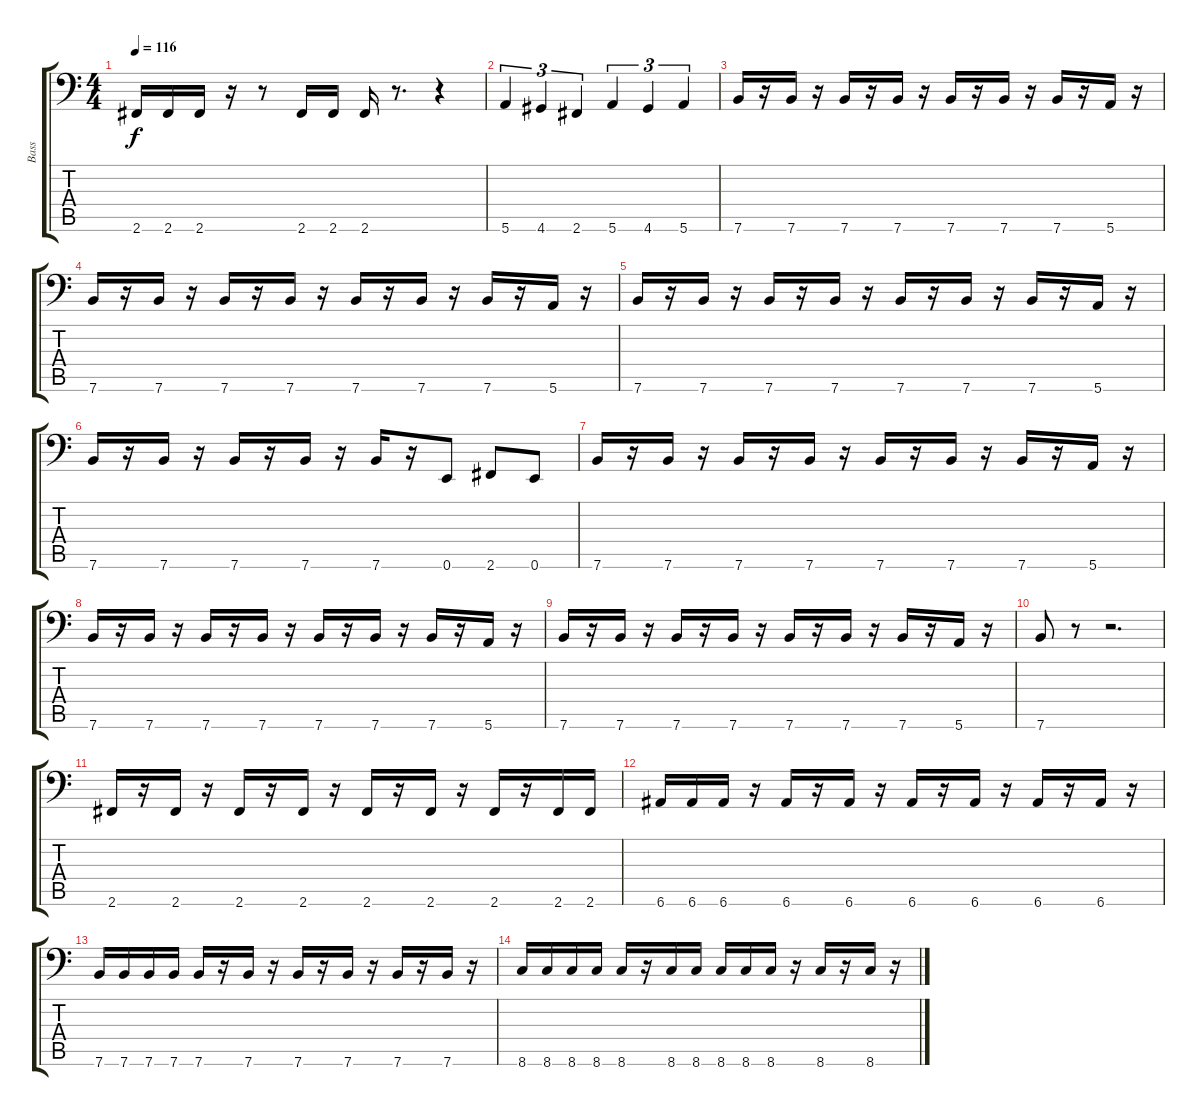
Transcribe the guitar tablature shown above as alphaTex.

\track ("Bass" "Bass") {instrument slapbass1}
\staff {score tabs}
\tuning (E3 B2 G2 D2 A1 E1) {hide}
\ts (4 4)
\tempo 116
\clef f4
\ks c
2.6.16{dy f} 2.6.16 2.6.16 r.16 r.8 2.6.16 2.6.16 2.6.16 r.8{d} r.4 |
5.6.4{tu (3 2)} 4.6.4{tu (3 2)} 2.6.4{tu (3 2)} 5.6.4{tu (3 2)} 4.6.4{tu (3 2)} 5.6.4{tu (3 2)} |
7.6.16 r.16 7.6.16 r.16 7.6.16 r.16 7.6.16 r.16 7.6.16 r.16 7.6.16 r.16 7.6.16 r.16 5.6.16 r.16 |
7.6.16 r.16 7.6.16 r.16 7.6.16 r.16 7.6.16 r.16 7.6.16 r.16 7.6.16 r.16 7.6.16 r.16 5.6.16 r.16 |
7.6.16 r.16 7.6.16 r.16 7.6.16 r.16 7.6.16 r.16 7.6.16 r.16 7.6.16 r.16 7.6.16 r.16 5.6.16 r.16 |
7.6.16 r.16 7.6.16 r.16 7.6.16 r.16 7.6.16 r.16 7.6.16 r.16 0.6.8 2.6.8 0.6.8 |
7.6.16 r.16 7.6.16 r.16 7.6.16 r.16 7.6.16 r.16 7.6.16 r.16 7.6.16 r.16 7.6.16 r.16 5.6.16 r.16 |
7.6.16 r.16 7.6.16 r.16 7.6.16 r.16 7.6.16 r.16 7.6.16 r.16 7.6.16 r.16 7.6.16 r.16 5.6.16 r.16 |
7.6.16 r.16 7.6.16 r.16 7.6.16 r.16 7.6.16 r.16 7.6.16 r.16 7.6.16 r.16 7.6.16 r.16 5.6.16 r.16 |
7.6.8 r.8 r.2{d} |
2.6.16 r.16 2.6.16 r.16 2.6.16 r.16 2.6.16 r.16 2.6.16 r.16 2.6.16 r.16 2.6.16 r.16 2.6.16 2.6.16 |
6.6.16 6.6.16 6.6.16 r.16 6.6.16 r.16 6.6.16 r.16 6.6.16 r.16 6.6.16 r.16 6.6.16 r.16 6.6.16 r.16 |
7.6.16 7.6.16 7.6.16 7.6.16 7.6.16 r.16 7.6.16 r.16 7.6.16 r.16 7.6.16 r.16 7.6.16 r.16 7.6.16 r.16 |
8.6.16 8.6.16 8.6.16 8.6.16 8.6.16 r.16 8.6.16 8.6.16 8.6.16 8.6.16 8.6.16 r.16 8.6.16 r.16 8.6.16 r.16
